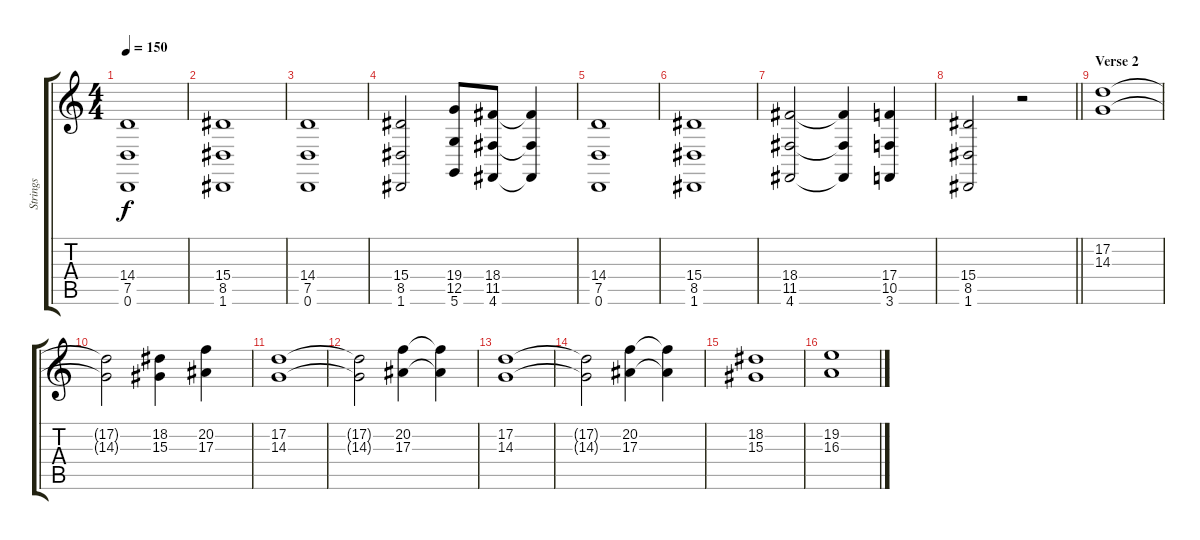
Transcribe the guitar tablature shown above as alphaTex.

\track ("Strings" "Strings") {instrument stringensemble1}
\staff {score tabs}
\tuning (D4 A3 F3 C3 G2 D2) {hide}
\ts (4 4)
\tempo 150
\clef g2
\ks c
(14.4 7.5 0.6).1{dy f} |
(15.4 8.5 1.6).1 |
(14.4 7.5 0.6).1 |
(15.4 8.5 1.6).2 (19.4 12.5 5.6).8 (18.4 11.5 4.6).8 (18.4{t} 11.5{t} 4.6{t}).4 |
(14.4 7.5 0.6).1 |
(15.4 8.5 1.6).1 |
(18.4 11.5 4.6).2 (18.4{t} 11.5{t} 4.6{t}).4 (17.4 10.5 3.6).4 |
\barLineRight lightlight
(15.4 8.5 1.6).2 r.2 |
\section ("" "Verse 2")
(17.2 14.3).1 |
(17.2{t} 14.3{t}).2 (18.2 15.3).4 (20.2 17.3).4 |
(17.2 14.3).1 |
(17.2{t} 14.3{t}).2 (20.2 17.3).4 (20.2{t} 17.3{t}).4 |
(17.2 14.3).1 |
(17.2{t} 14.3{t}).2 (20.2 17.3).4 (20.2{t} 17.3{t}).4 |
(18.2 15.3).1 |
(19.2 16.3).1
